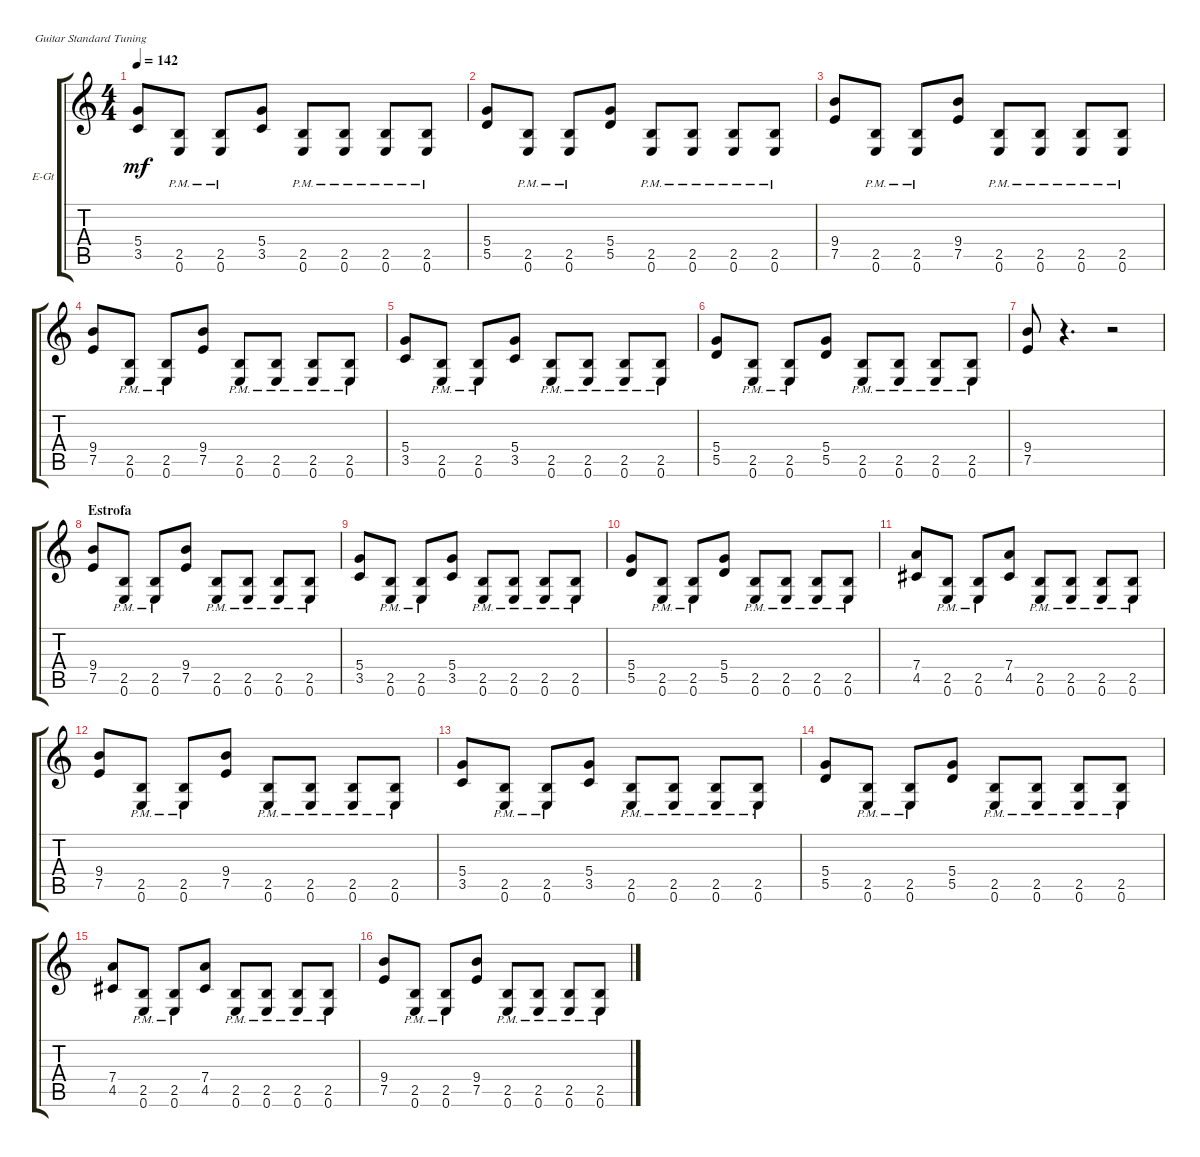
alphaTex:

\bracketExtendMode groupsimilarinstruments
\firstSystemTrackNameOrientation horizontal
\otherSystemsTrackNameOrientation horizontal
\track ("Guitarra" "E-Gt") {instrument distortionguitar}
\staff {score tabs}
\tuning (E4 B3 G3 D3 A2 E2)
\ts (4 4)
\tempo 142
\clef g2
\ks c
(3.5 5.4).8{dy mf} (0.6{pm} 2.5{pm}).8 (0.6{pm} 2.5{pm}).8 (3.5 5.4).8 (0.6{pm} 2.5{pm}).8 (0.6{pm} 2.5{pm}).8 (0.6{pm} 2.5{pm}).8 (0.6{pm} 2.5{pm}).8 |
(5.5 5.4).8 (0.6{pm} 2.5{pm}).8 (0.6{pm} 2.5{pm}).8 (5.5 5.4).8 (0.6{pm} 2.5{pm}).8 (0.6{pm} 2.5{pm}).8 (0.6{pm} 2.5{pm}).8 (0.6{pm} 2.5{pm}).8 |
(7.5 9.4).8 (0.6{pm} 2.5{pm}).8 (0.6{pm} 2.5{pm}).8 (7.5 9.4).8 (0.6{pm} 2.5{pm}).8 (0.6{pm} 2.5{pm}).8 (0.6{pm} 2.5{pm}).8 (0.6{pm} 2.5{pm}).8 |
(7.5 9.4).8 (0.6{pm} 2.5{pm}).8 (0.6{pm} 2.5{pm}).8 (7.5 9.4).8 (0.6{pm} 2.5{pm}).8 (0.6{pm} 2.5{pm}).8 (0.6{pm} 2.5{pm}).8 (0.6{pm} 2.5{pm}).8 |
(3.5 5.4).8 (0.6{pm} 2.5{pm}).8 (0.6{pm} 2.5{pm}).8 (3.5 5.4).8 (0.6{pm} 2.5{pm}).8 (0.6{pm} 2.5{pm}).8 (0.6{pm} 2.5{pm}).8 (0.6{pm} 2.5{pm}).8 |
(5.5 5.4).8 (0.6{pm} 2.5{pm}).8 (0.6{pm} 2.5{pm}).8 (5.5 5.4).8 (0.6{pm} 2.5{pm}).8 (0.6{pm} 2.5{pm}).8 (0.6{pm} 2.5{pm}).8 (0.6{pm} 2.5{pm}).8 |
(7.5 9.4).8 r.4{d} r.2 |
\section ("" "Estrofa")
(7.5 9.4).8 (0.6{pm} 2.5{pm}).8 (0.6{pm} 2.5{pm}).8 (7.5 9.4).8 (0.6{pm} 2.5{pm}).8 (0.6{pm} 2.5{pm}).8 (0.6{pm} 2.5{pm}).8 (0.6{pm} 2.5{pm}).8 |
(3.5 5.4).8 (0.6{pm} 2.5{pm}).8 (0.6{pm} 2.5{pm}).8 (3.5 5.4).8 (0.6{pm} 2.5{pm}).8 (0.6{pm} 2.5{pm}).8 (0.6{pm} 2.5{pm}).8 (0.6{pm} 2.5{pm}).8 |
(5.5 5.4).8 (0.6{pm} 2.5{pm}).8 (0.6{pm} 2.5{pm}).8 (5.5 5.4).8 (0.6{pm} 2.5{pm}).8 (0.6{pm} 2.5{pm}).8 (0.6{pm} 2.5{pm}).8 (0.6{pm} 2.5{pm}).8 |
(4.5 7.4).8 (0.6{pm} 2.5{pm}).8 (0.6{pm} 2.5{pm}).8 (4.5 7.4).8 (0.6{pm} 2.5{pm}).8 (0.6{pm} 2.5{pm}).8 (0.6{pm} 2.5{pm}).8 (0.6{pm} 2.5{pm}).8 |
(7.5 9.4).8 (0.6{pm} 2.5{pm}).8 (0.6{pm} 2.5{pm}).8 (7.5 9.4).8 (0.6{pm} 2.5{pm}).8 (0.6{pm} 2.5{pm}).8 (0.6{pm} 2.5{pm}).8 (0.6{pm} 2.5{pm}).8 |
(3.5 5.4).8 (0.6{pm} 2.5{pm}).8 (0.6{pm} 2.5{pm}).8 (3.5 5.4).8 (0.6{pm} 2.5{pm}).8 (0.6{pm} 2.5{pm}).8 (0.6{pm} 2.5{pm}).8 (0.6{pm} 2.5{pm}).8 |
(5.5 5.4).8 (0.6{pm} 2.5{pm}).8 (0.6{pm} 2.5{pm}).8 (5.5 5.4).8 (0.6{pm} 2.5{pm}).8 (0.6{pm} 2.5{pm}).8 (0.6{pm} 2.5{pm}).8 (0.6{pm} 2.5{pm}).8 |
(4.5 7.4).8 (0.6{pm} 2.5{pm}).8 (0.6{pm} 2.5{pm}).8 (4.5 7.4).8 (0.6{pm} 2.5{pm}).8 (0.6{pm} 2.5{pm}).8 (0.6{pm} 2.5{pm}).8 (0.6{pm} 2.5{pm}).8 |
(7.5 9.4).8 (0.6{pm} 2.5{pm}).8 (0.6{pm} 2.5{pm}).8 (7.5 9.4).8 (0.6{pm} 2.5{pm}).8 (0.6{pm} 2.5{pm}).8 (0.6{pm} 2.5{pm}).8 (0.6{pm} 2.5{pm}).8
